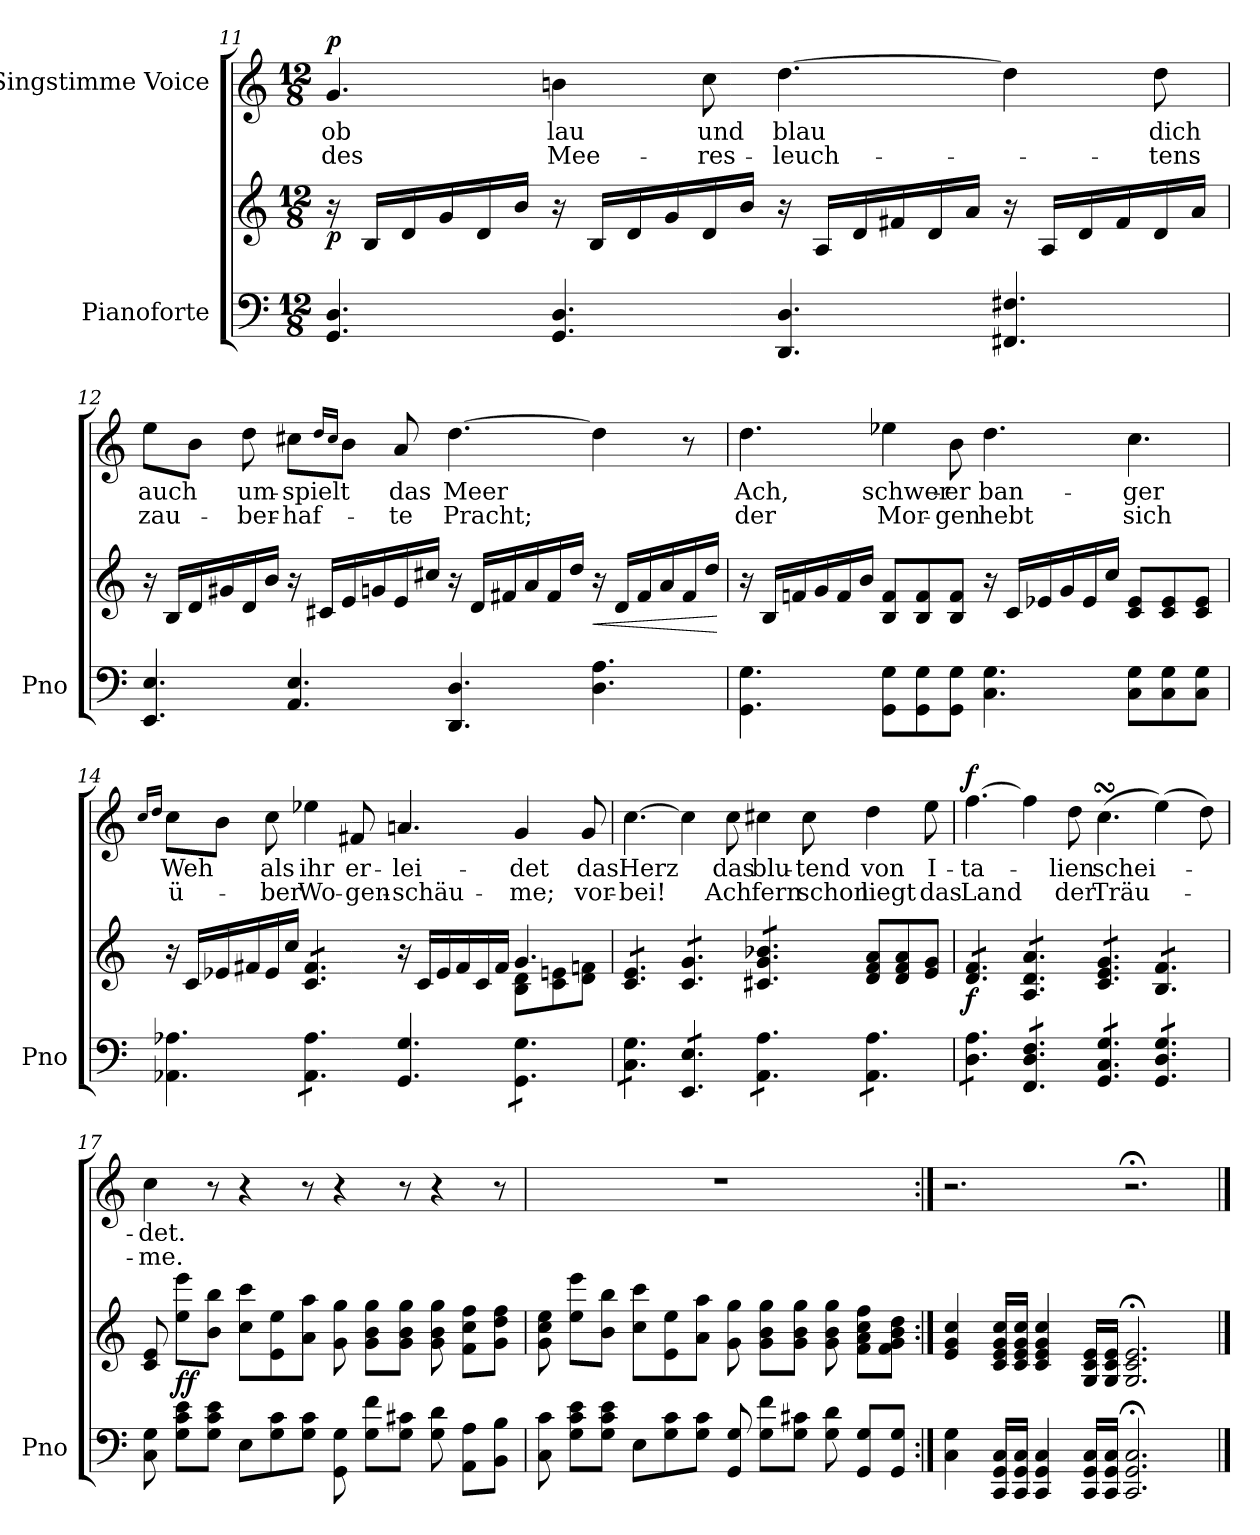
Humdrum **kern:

**kern	**kern	**dynam	**kern	**text	**text	**dynam
*part2	*part2	*part2	*part1	*part1	*part1	*part1
*staff3	*staff2	*staff2/3	*staff1	*staff1	*staff1	*staff1
*I"Pianoforte	*	*	*I"Singstimme Voice	*	*	*
*I'Pno	*	*	*	*	*	*
!!LO:LB:g=z
*clefF4	*clefG2	*	*clefG2	*	*	*
*k[]	*k[]	*	*k[]	*	*	*
*M12/8	*M12/8	*	*M12/8	*	*	*
=11	=11	=11	=11	=11	=11	=11
!	!	!LO:DY:b	!	!LO:LY:b	!LO:LY:b	!LO:DY:a
4.GG/ 4.D/	16r	p	4.g/	ob	des	p
.	16B/LL	.	.	.	.	.
.	16d/	.	.	.	.	.
.	16g/	.	.	.	.	.
.	16d/	.	.	.	.	.
.	16b/JJ	.	.	.	.	.
!	!	!	!	!LO:LY:b	!LO:LY:b	!
4.GG/ 4.D/	16r	.	4bn\	lau	Mee-	.
.	16B/LL	.	.	.	.	.
.	16d/	.	.	.	.	.
.	16g/	.	.	.	.	.
!	!	!	!	!LO:LY:b	!LO:LY:b	!
.	16d/	.	8cc\	und	-res-	.
.	16b/JJ	.	.	.	.	.
!	!	!	!	!LO:LY:b	!LO:LY:b	!
4.DD/ 4.D/	16r	.	[4.dd\	blau	-leuch-	.
.	16A/LL	.	.	.	.	.
.	16d/	.	.	.	.	.
.	16f#X/	.	.	.	.	.
.	16d/	.	.	.	.	.
.	16a/JJ	.	.	.	.	.
4.FF#X/ 4.F#X/	16r	.	4dd\]	.	.	.
.	16A/LL	.	.	.	.	.
.	16d/	.	.	.	.	.
.	16f#/	.	.	.	.	.
!	!	!	!	!LO:LY:b	!LO:LY:b	!
.	16d/	.	8dd\	dich	-tens	.
.	16a/JJ	.	.	.	.	.
!!LO:LB:g=z
=12	=12	=12	=12	=12	=12	=12
!	!	!	!	!LO:LY:b	!LO:LY:b	!
4.EE/ 4.E/	16r	.	8ee\L	auch	zau-	.
.	16B/LL	.	.	.	.	.
.	16d/	.	8b\J	.	.	.
.	16g#X/	.	.	.	.	.
!	!	!	!	!LO:LY:b	!LO:LY:b	!
.	16d/	.	8dd\	um-	-ber-	.
.	16b/JJ	.	.	.	.	.
!	!	!	!	!LO:LY:b	!LO:LY:b	!
4.AA/ 4.E/	16r	.	8cc#X\L	-spielt	-haf-	.
.	16c#X/LL	.	.	.	.	.
.	.	.	16qdd/LL	.	.	.
.	.	.	16qcc#/JJ	.	.	.
.	16e/	.	8b\J	.	.	.
.	16gn/	.	.	.	.	.
!	!	!	!	!LO:LY:b	!LO:LY:b	!
.	16e/	.	8a/	das	-te	.
.	16cc#X/JJ	.	.	.	.	.
!	!	!	!	!LO:LY:b	!LO:LY:b	!
4.DD/ 4.D/	16r	.	[4.dd\	Meer	Pracht;	.
.	16d/LL	.	.	.	.	.
.	16f#X/	.	.	.	.	.
.	16a/	.	.	.	.	.
.	16f#/	.	.	.	.	.
.	16dd/JJ	.	.	.	.	.
!	!	!LO:HP:b	!	!	!	!
4.D\ 4.A\	16r	<	4dd\]	.	.	.
.	16d/LL	.	.	.	.	.
.	16f#/	.	.	.	.	.
.	16a/	.	.	.	.	.
.	16f#/	.	8r	.	.	.
.	16dd/JJ	.	.	.	.	.
.	.	[	.	.	.	.
!!LO:LB:g=z
=13	=13	=13	=13	=13	=13	=13
!	!	!	!	!LO:LY:b	!LO:LY:b	!
4.GG\ 4.G\	16r	.	4.dd\	Ach,	der	.
.	16B/LL	.	.	.	.	.
.	16fn/	.	.	.	.	.
.	16g/	.	.	.	.	.
.	16f/	.	.	.	.	.
.	16b/JJ	.	.	.	.	.
!	!	!	!	!LO:LY:b	!LO:LY:b	!
8GG\ 8G\L	8B/ 8f/L	.	4ee-X\	schwer-	Mor-	.
8GG\ 8G\	8B/ 8f/	.	.	.	.	.
!	!	!	!	!LO:LY:b	!LO:LY:b	!
8GG\ 8G\J	8B/ 8f/J	.	8b\	-er	-gen	.
!	!	!	!	!LO:LY:b	!LO:LY:b	!
4.C\ 4.G\	16r	.	4.dd\	ban-	hebt	.
.	16c/LL	.	.	.	.	.
.	16e-X/	.	.	.	.	.
.	16g/	.	.	.	.	.
.	16e-/	.	.	.	.	.
.	16cc/JJ	.	.	.	.	.
!	!	!	!	!LO:LY:b	!LO:LY:b	!
8C\ 8G\L	8c/ 8e-/L	.	4.cc\	-ger	sich	.
8C\ 8G\	8c/ 8e-/	.	.	.	.	.
8C\ 8G\J	8c/ 8e-/J	.	.	.	.	.
!!LO:LB:g=z
=14	=14	=14	=14	=14	=14	=14
.	.	.	16qcc/LL	.	.	.
.	.	.	16qdd/JJ	.	.	.
*	*^	*	*	*	*	*
!	!	!	!	!	!LO:LY:b	!LO:LY:b	!
4.AA-X\ 4.A-X\	16r	4.ryy	.	8cc\L	Weh	ü-	.
.	16c/LL	.	.	.	.	.	.
.	16e-X/	.	.	8b\J	.	.	.
.	16f#X/	.	.	.	.	.	.
!	!	!	!	!	!LO:LY:b	!LO:LY:b	!
.	16e-/	.	.	8cc\	als	-ber	.
.	16cc/JJ	.	.	.	.	.	.
!	!	!	!	!	!LO:LY:b	!LO:LY:b	!
*tremolo	*	*	*	*	*	*	*
*	*tremolo	*	*	*	*	*	*
8AA-\ 8A-\L	8c/ 8f#/L	4.ryy	.	4ee-X\	ihr	Wo-	.
8AA-\ 8A-\	8c/ 8f#/	.	.	.	.	.	.
!	!	!	!	!	!LO:LY:b	!LO:LY:b	!
8AA-\ 8A-\J	8c/ 8f#/J	.	.	8f#X/	er-	-gen-	.
*	*Xtremolo	*	*	*	*	*	*
*Xtremolo	*	*	*	*	*	*	*
!	!	!	!	!	!LO:LY:b	!LO:LY:b	!
4.GG/ 4.G/	16r	4.ryy	.	4.an/	-lei-	-schäu-	.
.	16c/LL	.	.	.	.	.	.
.	16e-/	.	.	.	.	.	.
.	16f#/	.	.	.	.	.	.
.	16c/	.	.	.	.	.	.
.	16f#/JJ	.	.	.	.	.	.
!	!	!	!	!	!LO:LY:b	!LO:LY:b	!
*tremolo	*	*	*	*	*	*	*
8GG\ 8G\L	4.g/	8B\ 8d\L	.	4g/	-det	-me;	.
8GG\ 8G\	.	8c\ 8en\	.	.	.	.	.
!	!	!	!	!	!LO:LY:b	!LO:LY:b	!
8GG\ 8G\J	.	8d\ 8fn\J	.	8g/	das	vor-	.
=15	=15	=15	=15	=15	=15	=15	=15
!	!	!	!	!	!LO:LY:b	!LO:LY:b	!
*	*v	*v	*	*	*	*	*
*	*tremolo	*	*	*	*	*
8C\ 8G\L	8c/ 8e/L	.	[4.cc\	Herz	-bei!	.
8C\ 8G\	8c/ 8e/	.	.	.	.	.
8C\ 8G\J	8c/ 8e/J	.	.	.	.	.
8EE/ 8E/L	8c/ 8g/L	.	4cc\]	.	.	.
8EE/ 8E/	8c/ 8g/	.	.	.	.	.
!	!	!	!	!LO:LY:b	!LO:LY:b	!
8EE/ 8E/J	8c/ 8g/J	.	8cc\	das	Ach	.
!	!	!	!	!LO:LY:b	!LO:LY:b	!
8AA\ 8A\L	8c#X/ 8g/ 8b-X/L	.	4cc#X\	blu-	fern	.
8AA\ 8A\	8c#X/ 8g/ 8b-X/	.	.	.	.	.
!	!	!	!	!LO:LY:b	!LO:LY:b	!
8AA\ 8A\J	8c#X/ 8g/ 8b-X/J	.	8cc#\	-tend	schon	.
*	*Xtremolo	*	*	*	*	*
!	!	!	!	!LO:LY:b	!LO:LY:b	!
8AA\ 8A\L	8d/ 8f/ 8a/L	.	4dd\	von	liegt	.
8AA\ 8A\	8d/ 8f/ 8a/	.	.	.	.	.
!	!	!	!	!LO:LY:b	!LO:LY:b	!
8AA\ 8A\J	8e/ 8g/J	.	8ee\	I-	das	.
=16	=16	=16	=16	=16	=16	=16
!	!	!LO:DY:b	!	!LO:LY:b	!LO:LY:b	!LO:DY:a
*	*tremolo	*	*	*	*	*
8D\ 8A\L	8d/ 8f/L	f	[4.ff\	-ta-	Land	f
8D\ 8A\	8d/ 8f/	.	.	.	.	.
8D\ 8A\J	8d/ 8f/J	.	.	.	.	.
8FF/ 8D/ 8F/L	8A/ 8d/ 8a/L	.	4ff\]	.	.	.
8FF/ 8D/ 8F/	8A/ 8d/ 8a/	.	.	.	.	.
!	!	!	!	!LO:LY:b	!LO:LY:b	!
8FF/ 8D/ 8F/J	8A/ 8d/ 8a/J	.	8dd\	-lien	der	.
!	!	!	!	!LO:LY:b	!LO:LY:b	!
8GG/ 8C/ 8G/L	8c/ 8e/ 8g/L	.	(4.ccsSSs\	schei-	Träu-	.
8GG/ 8C/ 8G/	8c/ 8e/ 8g/	.	.	.	.	.
8GG/ 8C/ 8G/J	8c/ 8e/ 8g/J	.	.	.	.	.
8GG/ 8D/ 8G/L	8B/ 8f/L	.	(4ee\)	.	.	.
8GG/ 8D/ 8G/	8B/ 8f/	.	.	.	.	.
8GG/ 8D/ 8G/J	8B/ 8f/J	.	8dd\)	.	.	.
*	*Xtremolo	*	*	*	*	*
*Xtremolo	*	*	*	*	*	*
!!LO:PB:g=z
=17	=17	=17	=17	=17	=17	=17
!	!	!	!	!LO:LY:b	!LO:LY:b	!
8C\ 8G\	8c/ 8e/	.	4cc\	-det.	-me.	.
!	!	!LO:DY:b	!	!	!	!
8G\ 8c\ 8e\L	8ee\ 8eee\L	ff	.	.	.	.
8G\ 8c\ 8e\J	8b\ 8bb\J	.	8r	.	.	.
8E\L	8cc\ 8ccc\L	.	4r	.	.	.
8G\ 8c\	8e\ 8ee\	.	.	.	.	.
8G\ 8c\J	8a\ 8aa\J	.	8r	.	.	.
8GG\ 8G\	8g\ 8gg\	.	4r	.	.	.
8G\ 8f\L	8g\ 8b\ 8gg\L	.	.	.	.	.
8G\ 8c#X\J	8g\ 8b\ 8gg\J	.	8r	.	.	.
8G\ 8d\	8g\ 8b\ 8gg\	.	4r	.	.	.
8AA\ 8A\L	8f\ 8cc\ 8ff\L	.	.	.	.	.
8BB\ 8B\J	8g\ 8dd\ 8ff\J	.	8r	.	.	.
=18	=18	=18	=18	=18	=18	=18
8C\ 8c\	8g\ 8cc\ 8ee\	.	1.r	.	.	.
8G\ 8c\ 8e\L	8ee\ 8eee\L	.	.	.	.	.
8G\ 8c\ 8e\J	8b\ 8bb\J	.	.	.	.	.
8E\L	8cc\ 8ccc\L	.	.	.	.	.
8G\ 8c\	8e\ 8ee\	.	.	.	.	.
8G\ 8c\J	8a\ 8aa\J	.	.	.	.	.
8GG/ 8G/	8g\ 8gg\	.	.	.	.	.
8G\ 8f\L	8g\ 8b\ 8gg\L	.	.	.	.	.
8G\ 8c#X\J	8g\ 8b\ 8gg\J	.	.	.	.	.
8G\ 8d\	8g\ 8b\ 8gg\	.	.	.	.	.
8GG/ 8G/L	8f\ 8a\ 8cc\ 8ff\L	.	.	.	.	.
8GG/ 8G/J	8f\ 8g\ 8b\ 8dd\J	.	.	.	.	.
=19:|!	=19:|!	=19:|!	=19:|!	=19:|!	=19:|!	=19:|!
4C\ 4G\	4e/ 4g/ 4cc/	.	2.r	.	.	.
16CC/ 16GG/ 16C/LL	16c/ 16e/ 16g/ 16cc/LL	.	.	.	.	.
16CC/ 16GG/ 16C/JJ	16c/ 16e/ 16g/ 16cc/JJ	.	.	.	.	.
4CC/ 4GG/ 4C/	4c/ 4e/ 4g/ 4cc/	.	.	.	.	.
16CC/ 16GG/ 16C/LL	16G/ 16c/ 16e/LL	.	.	.	.	.
16CC/ 16GG/ 16C/JJ	16G/ 16c/ 16e/JJ	.	.	.	.	.
2.CC/;< 2.GG/;< 2.C/;<	2.G/;< 2.c/;< 2.e/;<	.	2.r;<	.	.	.
==	==	==	==	==	==	==
*-	*-	*-	*-	*-	*-	*-
